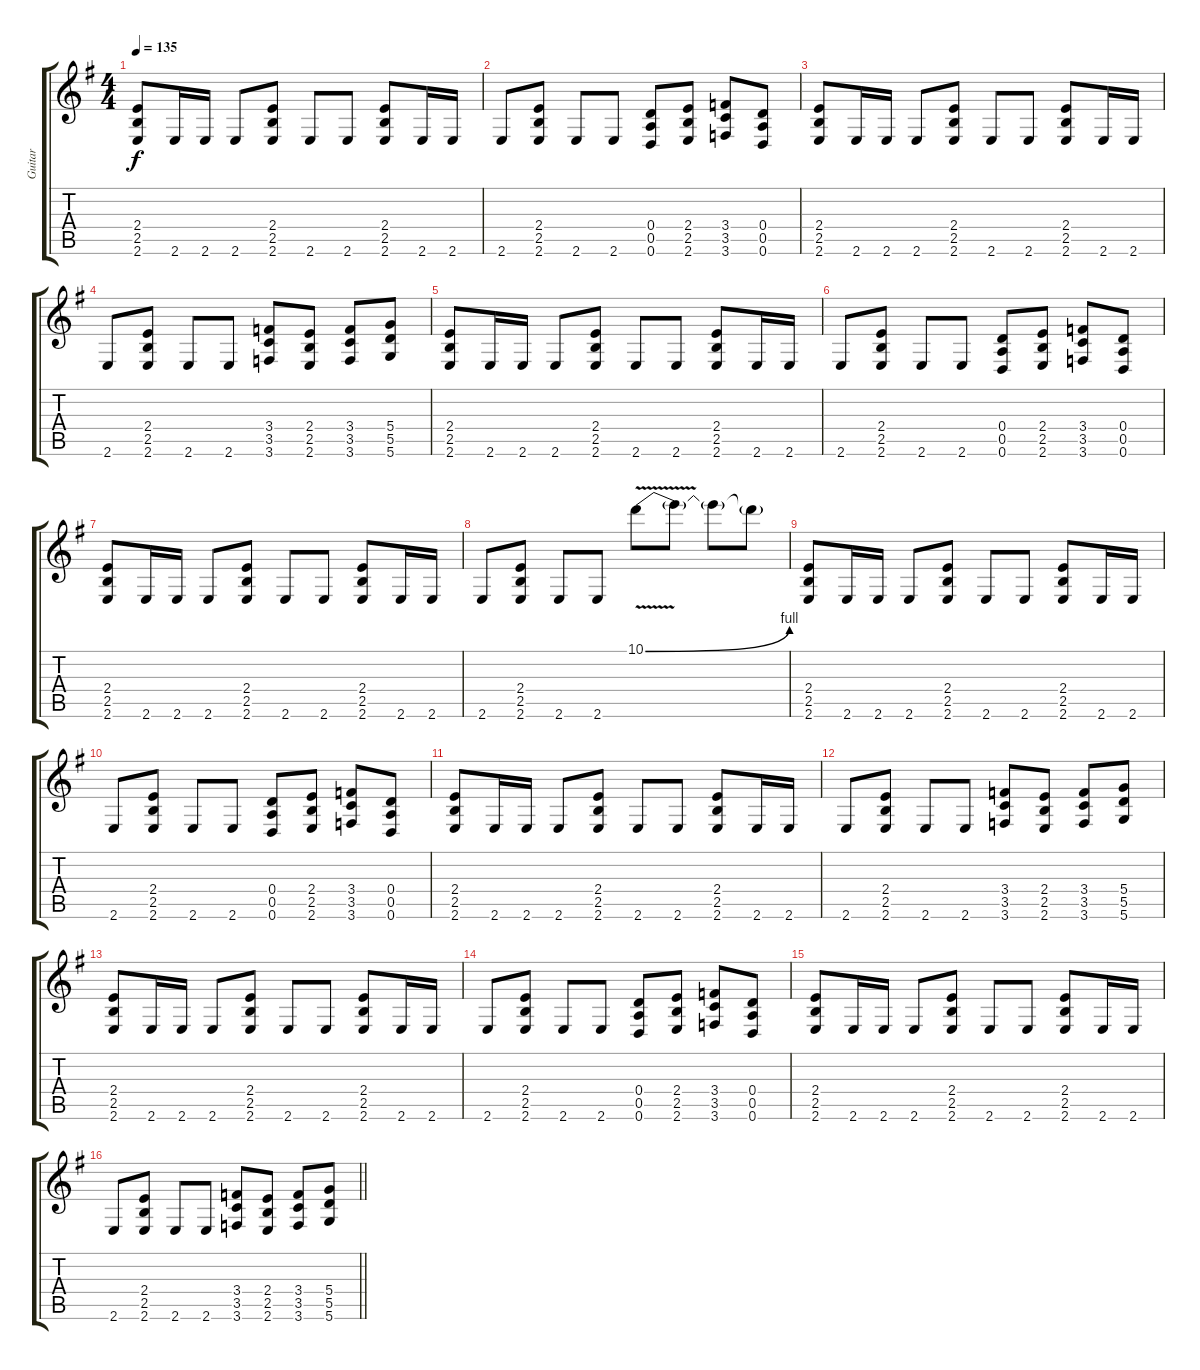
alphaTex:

\track ("Guitar" "Guitar") {instrument distortionguitar}
\staff {score tabs}
\tuning (E4 B3 G3 D3 A2 D2) {hide}
\ts (4 4)
\section ("" "")
\tempo 135
\clef g2
\ks eminor
(2.4 2.5 2.6).8{dy f} 2.6.16 2.6.16 2.6.8 (2.4 2.5 2.6).8 2.6.8 2.6.8 (2.4 2.5 2.6).8 2.6.16 2.6.16 |
2.6.8 (2.4 2.5 2.6).8 2.6.8 2.6.8 (0.4 0.5 0.6).8 (2.4 2.5 2.6).8 (3.4 3.5 3.6).8 (0.4 0.5 0.6).8 |
(2.4 2.5 2.6).8 2.6.16 2.6.16 2.6.8 (2.4 2.5 2.6).8 2.6.8 2.6.8 (2.4 2.5 2.6).8 2.6.16 2.6.16 |
2.6.8 (2.4 2.5 2.6).8 2.6.8 2.6.8 (3.4 3.5 3.6).8 (2.4 2.5 2.6).8 (3.4 3.5 3.6).8 (5.4 5.5 5.6).8 |
(2.4 2.5 2.6).8 2.6.16 2.6.16 2.6.8 (2.4 2.5 2.6).8 2.6.8 2.6.8 (2.4 2.5 2.6).8 2.6.16 2.6.16 |
2.6.8 (2.4 2.5 2.6).8 2.6.8 2.6.8 (0.4 0.5 0.6).8 (2.4 2.5 2.6).8 (3.4 3.5 3.6).8 (0.4 0.5 0.6).8 |
(2.4 2.5 2.6).8 2.6.16 2.6.16 2.6.8 (2.4 2.5 2.6).8 2.6.8 2.6.8 (2.4 2.5 2.6).8 2.6.16 2.6.16 |
2.6.8 (2.4 2.5 2.6).8 2.6.8 2.6.8 10.1{be (bend 0 0 60 4) v}.8 10.1{t}.8 10.1{t}.8 10.1{t}.8 |
(2.4 2.5 2.6).8 2.6.16 2.6.16 2.6.8 (2.4 2.5 2.6).8 2.6.8 2.6.8 (2.4 2.5 2.6).8 2.6.16 2.6.16 |
2.6.8 (2.4 2.5 2.6).8 2.6.8 2.6.8 (0.4 0.5 0.6).8 (2.4 2.5 2.6).8 (3.4 3.5 3.6).8 (0.4 0.5 0.6).8 |
(2.4 2.5 2.6).8 2.6.16 2.6.16 2.6.8 (2.4 2.5 2.6).8 2.6.8 2.6.8 (2.4 2.5 2.6).8 2.6.16 2.6.16 |
2.6.8 (2.4 2.5 2.6).8 2.6.8 2.6.8 (3.4 3.5 3.6).8 (2.4 2.5 2.6).8 (3.4 3.5 3.6).8 (5.4 5.5 5.6).8 |
(2.4 2.5 2.6).8 2.6.16 2.6.16 2.6.8 (2.4 2.5 2.6).8 2.6.8 2.6.8 (2.4 2.5 2.6).8 2.6.16 2.6.16 |
2.6.8 (2.4 2.5 2.6).8 2.6.8 2.6.8 (0.4 0.5 0.6).8 (2.4 2.5 2.6).8 (3.4 3.5 3.6).8 (0.4 0.5 0.6).8 |
(2.4 2.5 2.6).8 2.6.16 2.6.16 2.6.8 (2.4 2.5 2.6).8 2.6.8 2.6.8 (2.4 2.5 2.6).8 2.6.16 2.6.16 |
\barLineRight lightlight
2.6.8 (2.4 2.5 2.6).8 2.6.8 2.6.8 (3.4 3.5 3.6).8 (2.4 2.5 2.6).8 (3.4 3.5 3.6).8 (5.4 5.5 5.6).8
